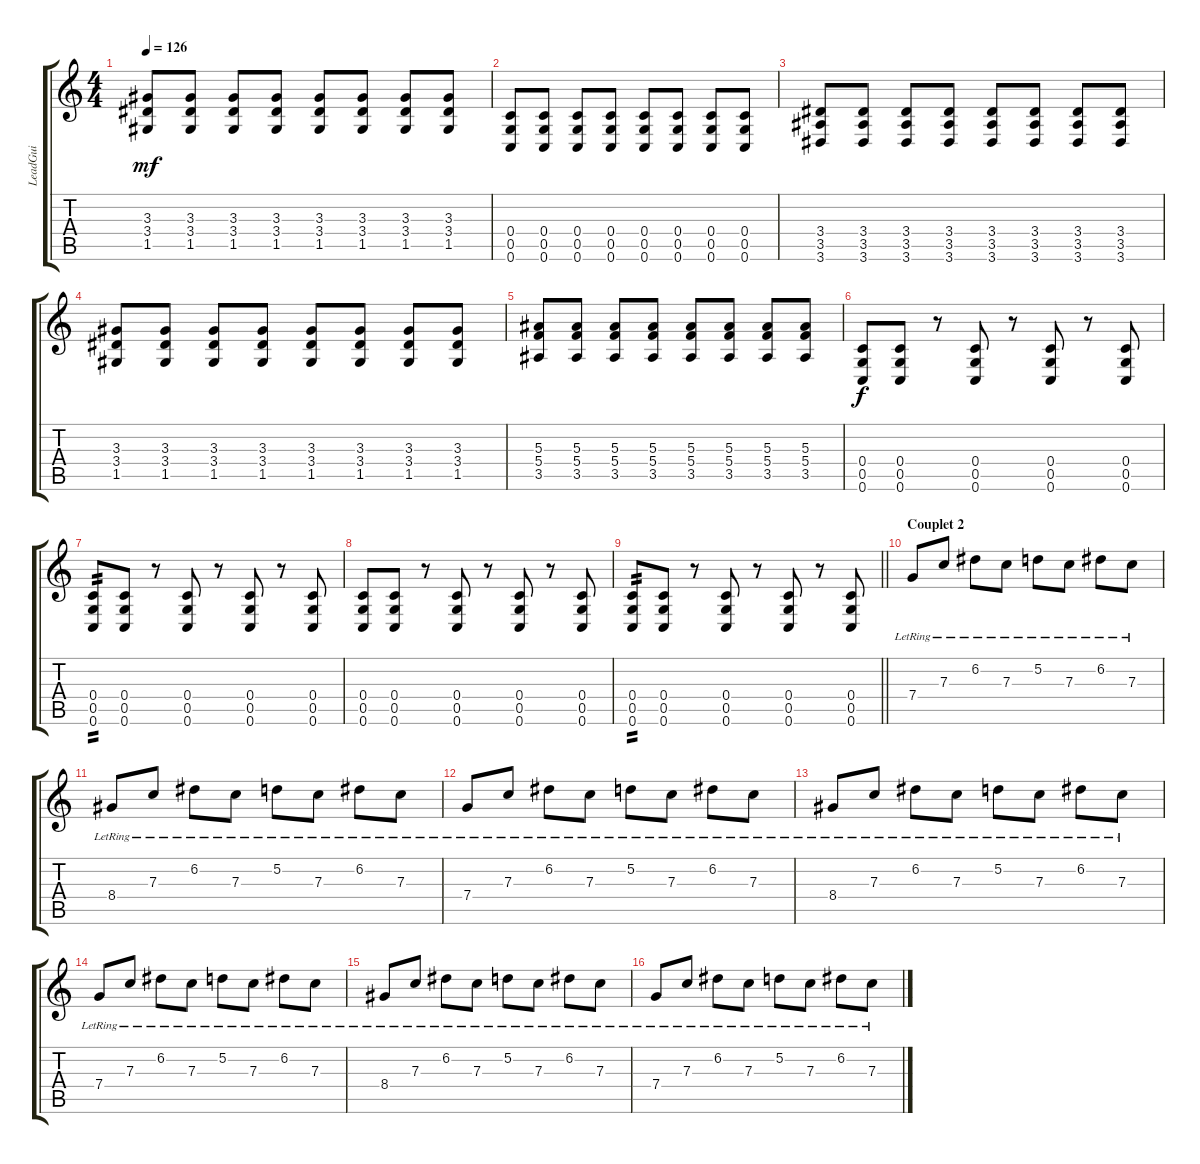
\track ("LeadGui" "LeadGui") {instrument distortionguitar}
\staff {score tabs}
\tuning (D4 A3 F3 C3 G2 C2) {hide}
\ts (4 4)
\tempo 126
\clef g2
\ks c
(3.3 3.4 1.5).8{dy mf} (3.3 3.4 1.5).8 (3.3 3.4 1.5).8 (3.3 3.4 1.5).8 (3.3 3.4 1.5).8 (3.3 3.4 1.5).8 (3.3 3.4 1.5).8 (3.3 3.4 1.5).8 |
(0.4 0.5 0.6).8 (0.4 0.5 0.6).8 (0.4 0.5 0.6).8 (0.4 0.5 0.6).8 (0.4 0.5 0.6).8 (0.4 0.5 0.6).8 (0.4 0.5 0.6).8 (0.4 0.5 0.6).8 |
(3.4 3.5 3.6).8 (3.4 3.5 3.6).8 (3.4 3.5 3.6).8 (3.4 3.5 3.6).8 (3.4 3.5 3.6).8 (3.4 3.5 3.6).8 (3.4 3.5 3.6).8 (3.4 3.5 3.6).8 |
(3.3 3.4 1.5).8 (3.3 3.4 1.5).8 (3.3 3.4 1.5).8 (3.3 3.4 1.5).8 (3.3 3.4 1.5).8 (3.3 3.4 1.5).8 (3.3 3.4 1.5).8 (3.3 3.4 1.5).8 |
(5.3 5.4 3.5).8 (5.3 5.4 3.5).8 (5.3 5.4 3.5).8 (5.3 5.4 3.5).8 (5.3 5.4 3.5).8 (5.3 5.4 3.5).8 (5.3 5.4 3.5).8 (5.3 5.4 3.5).8 |
(0.4 0.5 0.6).8{dy f} (0.4 0.5 0.6).8 r.8 (0.4 0.5 0.6).8 r.8 (0.4 0.5 0.6).8 r.8 (0.4 0.5 0.6).8 |
(0.4 0.5 0.6).8{tp 2} (0.4 0.5 0.6).8 r.8 (0.4 0.5 0.6).8 r.8 (0.4 0.5 0.6).8 r.8 (0.4 0.5 0.6).8 |
(0.4 0.5 0.6).8 (0.4 0.5 0.6).8 r.8 (0.4 0.5 0.6).8 r.8 (0.4 0.5 0.6).8 r.8 (0.4 0.5 0.6).8 |
\barLineRight lightlight
(0.4 0.5 0.6).8{tp 2} (0.4 0.5 0.6).8 r.8 (0.4 0.5 0.6).8 r.8 (0.4 0.5 0.6).8 r.8 (0.4 0.5 0.6).8 |
\section ("" "Couplet 2")
7.4{lr}.8{instrument electricguitarclean} 7.3{lr}.8 6.2{lr}.8 7.3{lr}.8 5.2{lr}.8 7.3{lr}.8 6.2{lr}.8 7.3{lr}.8 |
8.4{lr}.8 7.3{lr}.8 6.2{lr}.8 7.3{lr}.8 5.2{lr}.8 7.3{lr}.8 6.2{lr}.8 7.3{lr}.8 |
7.4{lr}.8 7.3{lr}.8 6.2{lr}.8 7.3{lr}.8 5.2{lr}.8 7.3{lr}.8 6.2{lr}.8 7.3{lr}.8 |
8.4{lr}.8 7.3{lr}.8 6.2{lr}.8 7.3{lr}.8 5.2{lr}.8 7.3{lr}.8 6.2{lr}.8 7.3{lr}.8 |
7.4{lr}.8{instrument electricguitarclean} 7.3{lr}.8 6.2{lr}.8 7.3{lr}.8 5.2{lr}.8 7.3{lr}.8 6.2{lr}.8 7.3{lr}.8 |
8.4{lr}.8 7.3{lr}.8 6.2{lr}.8 7.3{lr}.8 5.2{lr}.8 7.3{lr}.8 6.2{lr}.8 7.3{lr}.8 |
7.4{lr}.8 7.3{lr}.8 6.2{lr}.8 7.3{lr}.8 5.2{lr}.8 7.3{lr}.8 6.2{lr}.8 7.3{lr}.8
